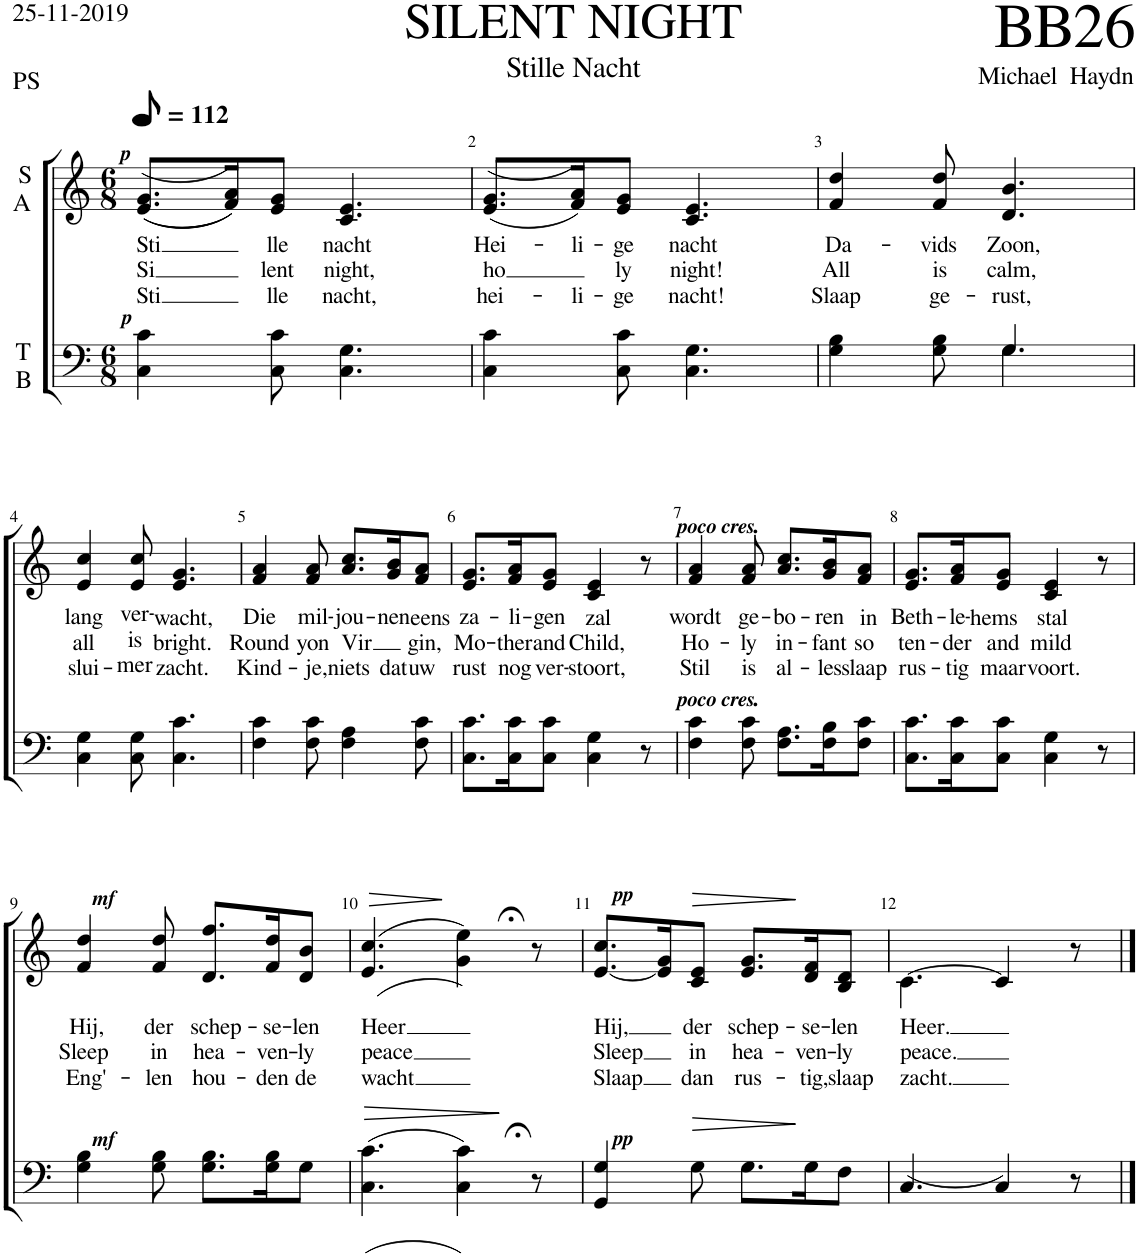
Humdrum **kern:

**kern	**dynam	**kern	**text	**text	**text	**dynam
*part2	*part2	*part1	*part1	*part1	*part1	*part1
*staff2	*staff2	*staff1	*staff1	*staff1	*staff1	*staff1
*I"T B	*	*I"S A	*	*	*	*
*clefF4	*	*clefG2	*	*	*	*
*k[]	*	*k[]	*	*	*	*
*M6/8	*	*M6/8	*	*	*	*
*MM56	*	*MM56	*	*	*	*
=1	=1	=1	=1	=1	=1	=1
!	!LO:DY:a	!	!LO:LY:b	!LO:LY:b	!LO:LY:b	!LO:DY:a
4C\ 4c\	other-dynamics	(((8.e/ 8.g/L	Sti	Si	Sti	other-dynamics
.	.	16f/ 16a/K)))	.	.	.	.
!	!	!	!LO:LY:b	!LO:LY:b	!LO:LY:b	!
8C\ 8c\	.	8e/ 8g/J	lle	lent	lle	.
!	!	!	!LO:LY:b	!LO:LY:b	!LO:LY:b	!
4.C\ 4.G\	.	4.c/ 4.e/	nacht	night,	nacht,	.
=2	=2	=2	=2	=2	=2	=2
!	!	!	!LO:LY:b	!LO:LY:b	!LO:LY:b	!
4C\ 4c\	.	((8.e/ 8.g/L	Hei-	ho	hei-	.
!	!	!	!LO:LY:b	!	!LO:LY:b	!
.	.	16f/ 16a/K))	-li-	.	-li-	.
!	!	!	!LO:LY:b	!LO:LY:b	!LO:LY:b	!
8C\ 8c\	.	8e/ 8g/J	-ge	ly	-ge	.
!	!	!	!LO:LY:b	!LO:LY:b	!LO:LY:b	!
4.C\ 4.G\	.	4.c/ 4.e/	nacht	night!	nacht!	.
=3	=3	=3	=3	=3	=3	=3
*^	*	*	*	*	*	*
!	!	!	!	!LO:LY:b	!LO:LY:b	!LO:LY:b	!
4G\ 4B\	4.ryy	.	4f/ 4dd/	Da-	All	Slaap	.
!	!	!	!	!LO:LY:b	!LO:LY:b	!LO:LY:b	!
8G\ 8B\	.	.	8f/ 8dd/	-vids	is	ge-	.
!	!	!	!	!LO:LY:b	!LO:LY:b	!LO:LY:b	!
4.G/	4.G\	.	4.d/ 4.b/	Zoon,	calm,	-rust,	.
!!LO:LB:g=z
=4	=4	=4	=4	=4	=4	=4	=4
!	!	!	!	!LO:LY:b	!LO:LY:b	!LO:LY:b	!
*v	*v	*	*	*	*	*	*
4C\ 4G\	.	4e/ 4cc/	lang	all	slui-	.
!	!	!	!LO:LY:b	!LO:LY:b	!LO:LY:b	!
8C\ 8G\	.	8e/ 8cc/	ver-	is	-mer	.
!	!	!	!LO:LY:b	!LO:LY:b	!LO:LY:b	!
4.C\ 4.c\	.	4.e/ 4.g/	-wacht,	bright.	zacht.	.
=5	=5	=5	=5	=5	=5	=5
!	!	!	!LO:LY:b	!LO:LY:b	!LO:LY:b	!
4F\ 4c\	.	4f/ 4a/	Die	Round	Kind-	.
!	!	!	!LO:LY:b	!LO:LY:b	!LO:LY:b	!
8F\ 8c\	.	8f/ 8a/	mil-	yon	-je,	.
!	!	!	!LO:LY:b	!LO:LY:b	!LO:LY:b	!
4F\ 4A\	.	8.a/ 8.cc/L	-jou-	Vir	niets	.
!	!	!	!LO:LY:b	!	!LO:LY:b	!
.	.	16g/ 16b/K	-nen	.	dat	.
!	!	!	!LO:LY:b	!LO:LY:b	!LO:LY:b	!
8F\ 8c\	.	8f/ 8a/J	eens	gin,	uw	.
=6	=6	=6	=6	=6	=6	=6
!	!	!	!LO:LY:b	!LO:LY:b	!LO:LY:b	!
8.C\ 8.c\L	.	8.e/ 8.g/L	za-	Mo-	rust	.
!	!	!	!LO:LY:b	!LO:LY:b	!LO:LY:b	!
16C\ 16c\K	.	16f/ 16a/K	-li-	-ther	nog	.
!	!	!	!LO:LY:b	!LO:LY:b	!LO:LY:b	!
8C\ 8c\J	.	8e/ 8g/J	-gen	and	ver-	.
!	!	!	!LO:LY:b	!LO:LY:b	!LO:LY:b	!
4C\ 4G\	.	4c/ 4e/	zal	Child,	-stoort,	.
8r	.	8r	.	.	.	.
=7	=7	=7	=7	=7	=7	=7
!	!LO:DY:a	!	!LO:LY:b	!LO:LY:b	!LO:LY:b	!LO:DY:a
4F\ 4c\	other-dynamics	4f/ 4a/	wordt	Ho-	Stil	other-dynamics
!	!	!	!LO:LY:b	!LO:LY:b	!LO:LY:b	!
8F\ 8c\	.	8f/ 8a/	ge-	-ly	is	.
!	!	!	!LO:LY:b	!LO:LY:b	!LO:LY:b	!
8.F\ 8.A\L	.	8.a/ 8.cc/L	-bo-	in-	al-	.
!	!	!	!LO:LY:b	!LO:LY:b	!LO:LY:b	!
16F\ 16B\K	.	16g/ 16b/K	-ren	-fant	-les	.
!	!	!	!LO:LY:b	!LO:LY:b	!LO:LY:b	!
8F\ 8c\J	.	8f/ 8a/J	in	so	slaap	.
=8	=8	=8	=8	=8	=8	=8
!	!	!	!LO:LY:b	!LO:LY:b	!LO:LY:b	!
8.C\ 8.c\L	.	8.e/ 8.g/L	Beth-	ten-	rus-	.
!	!	!	!LO:LY:b	!LO:LY:b	!LO:LY:b	!
16C\ 16c\K	.	16f/ 16a/K	-le-	-der	-tig	.
!	!	!	!LO:LY:b	!LO:LY:b	!LO:LY:b	!
8C\ 8c\J	.	8e/ 8g/J	-hems	and	maar	.
!	!	!	!LO:LY:b	!LO:LY:b	!LO:LY:b	!
4C\ 4G\	.	4c/ 4e/	stal	mild	voort.	.
8r	.	8r	.	.	.	.
!!LO:LB:g=z
=9	=9	=9	=9	=9	=9	=9
!	!LO:DY:a	!	!LO:LY:b	!LO:LY:b	!LO:LY:b	!LO:DY:a
4G\ 4B\	other-dynamics	4f/ 4dd/	Hij,	Sleep	Eng'-	other-dynamics
!	!	!	!LO:LY:b	!LO:LY:b	!LO:LY:b	!
8G\ 8B\	.	8f/ 8dd/	der	in	-len	.
!	!	!	!LO:LY:b	!LO:LY:b	!LO:LY:b	!
8.G\ 8.B\L	.	8.d/ 8.ff/L	schep-	hea-	hou-	.
!	!	!	!LO:LY:b	!LO:LY:b	!LO:LY:b	!LO:HP:b
16G\ 16B\K	.	16f/ 16dd/K	-se-	-ven-	-den	>
!	!	!	!LO:LY:b	!LO:LY:b	!LO:LY:b	!
8G\J	.	8d/ 8b/J	-len	-ly	de	.
.	.	.	.	.	.	]
=10	=10	=10	=10	=10	=10	=10
!	!LO:HP:b	!	!LO:LY:b	!LO:LY:b	!LO:LY:b	!
((4.C\ 4.c\	>	((4.e/ 4.cc/	Heer	peace	wacht	.
4C\ 4c\))	]	4g\ 4ee\))	.	.	.	.
8r;<	.	8r;<	.	.	.	.
=11	=11	=11	=11	=11	=11	=11
!	!LO:DY:a	!	!LO:LY:b	!LO:LY:b	!LO:LY:b	!LO:DY:a
4GG/ 4G/	other-dynamics	[8.e/ 8.cc/L	Hij,	Sleep	Slaap	other-dynamics
.	.	16e/] 16g/K	.	.	.	.
!	!LO:HP:b	!	!LO:LY:b	!LO:LY:b	!LO:LY:b	!LO:HP:b
8G\	>	8c/ 8e/J	der	in	dan	>
!	!	!	!LO:LY:b	!LO:LY:b	!LO:LY:b	!
8.G\L	.	8.e/ 8.g/L	schep-	hea-	rus-	.
!	!	!	!LO:LY:b	!LO:LY:b	!LO:LY:b	!
16G\K	]	16d/ 16f/K	-se-	-ven-	-tig,	]
!	!	!	!LO:LY:b	!LO:LY:b	!LO:LY:b	!
8F\J	.	8B/ 8d/J	-len	-ly	slaap	.
=12	=12	=12	=12	=12	=12	=12
!	!	!	!LO:LY:b	!LO:LY:b	!LO:LY:b	!
(4.C/	.	[4.c\	Heer.	peace.	zacht.	.
4C/)	.	4c/]	.	.	.	.
8r	.	8r	.	.	.	.
==	==	==	==	==	==	==
*-	*-	*-	*-	*-	*-	*-
